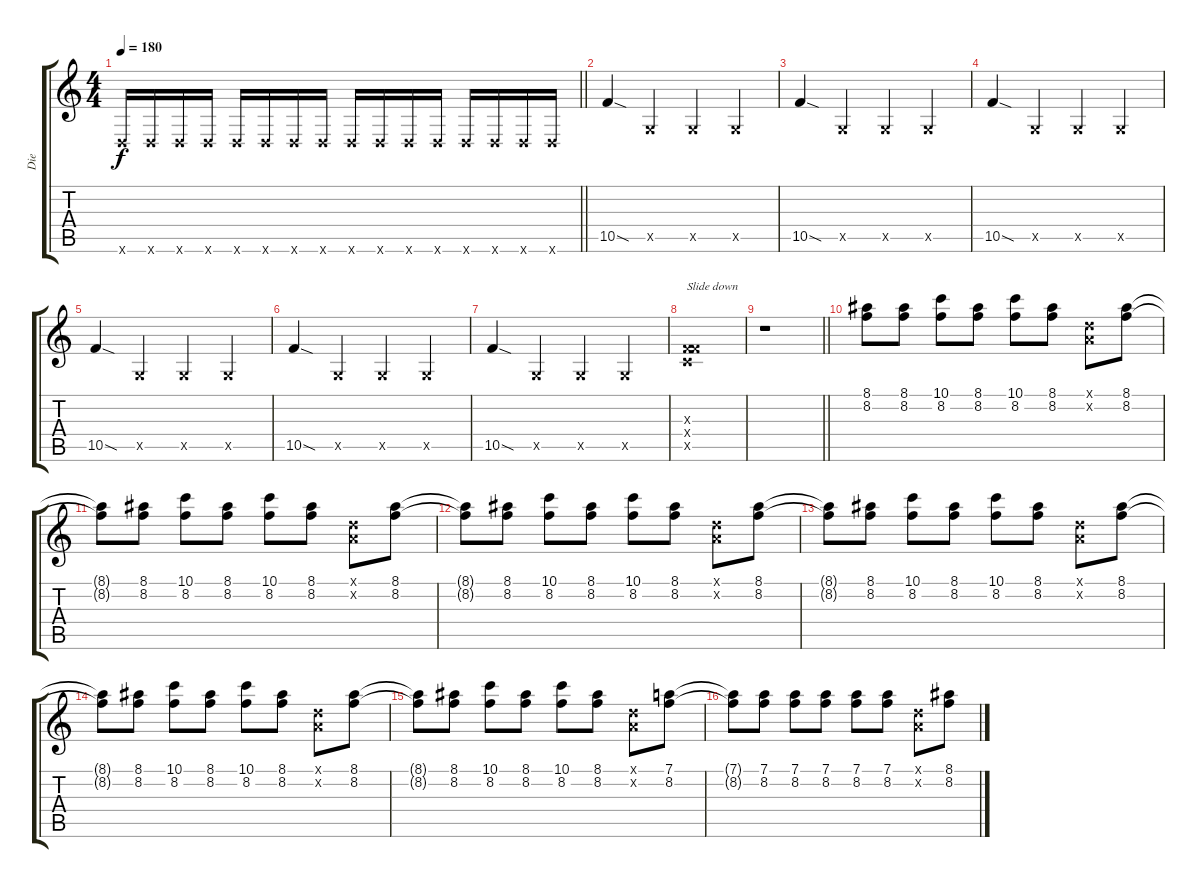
\track ("Die" "Die") {instrument distortionguitar}
\staff {score tabs}
\tuning (D4 A3 F3 C3 G2 D2) {hide}
\ts (4 4)
\tempo 180
\clef g2
\barLineRight lightlight
\ks c
0.6{x}.16{dy f} 0.6{x}.16 0.6{x}.16 0.6{x}.16 0.6{x}.16 0.6{x}.16 0.6{x}.16 0.6{x}.16 0.6{x}.16 0.6{x}.16 0.6{x}.16 0.6{x}.16 0.6{x}.16 0.6{x}.16 0.6{x}.16 0.6{x}.16 |
10.5{sod}.4 0.5{x}.4 0.5{x}.4 0.5{x}.4 |
10.5{sod}.4 0.5{x}.4 0.5{x}.4 0.5{x}.4 |
10.5{sod}.4 0.5{x}.4 0.5{x}.4 0.5{x}.4 |
10.5{sod}.4 0.5{x}.4 0.5{x}.4 0.5{x}.4 |
10.5{sod}.4 0.5{x}.4 0.5{x}.4 0.5{x}.4 |
10.5{sod}.4 0.5{x}.4 0.5{x}.4 0.5{x}.4 |
(0.3{x} 0.4{x} 10.5{x}).1{txt "Slide down"} |
\barLineRight lightlight
r.1 |
(8.1 8.2).8 (8.1 8.2).8 (10.1 8.2).8 (8.1 8.2).8 (10.1 8.2).8 (8.1 8.2).8 (0.1{x} 0.2{x}).8 (8.1 8.2).8 |
(8.1{t} 8.2{t}).8 (8.1 8.2).8 (10.1 8.2).8 (8.1 8.2).8 (10.1 8.2).8 (8.1 8.2).8 (0.1{x} 0.2{x}).8 (8.1 8.2).8 |
(8.1{t} 8.2{t}).8 (8.1 8.2).8 (10.1 8.2).8 (8.1 8.2).8 (10.1 8.2).8 (8.1 8.2).8 (0.1{x} 0.2{x}).8 (8.1 8.2).8 |
(8.1{t} 8.2{t}).8 (8.1 8.2).8 (10.1 8.2).8 (8.1 8.2).8 (10.1 8.2).8 (8.1 8.2).8 (0.1{x} 0.2{x}).8 (8.1 8.2).8 |
(8.1{t} 8.2{t}).8 (8.1 8.2).8 (10.1 8.2).8 (8.1 8.2).8 (10.1 8.2).8 (8.1 8.2).8 (0.1{x} 0.2{x}).8 (8.1 8.2).8 |
(8.1{t} 8.2{t}).8 (8.1 8.2).8 (10.1 8.2).8 (8.1 8.2).8 (10.1 8.2).8 (8.1 8.2).8 (0.1{x} 0.2{x}).8 (7.1 8.2).8 |
(7.1{t} 8.2{t}).8 (7.1 8.2).8 (7.1 8.2).8 (7.1 8.2).8 (7.1 8.2).8 (7.1 8.2).8 (0.1{x} 0.2{x}).8 (8.1 8.2).8
